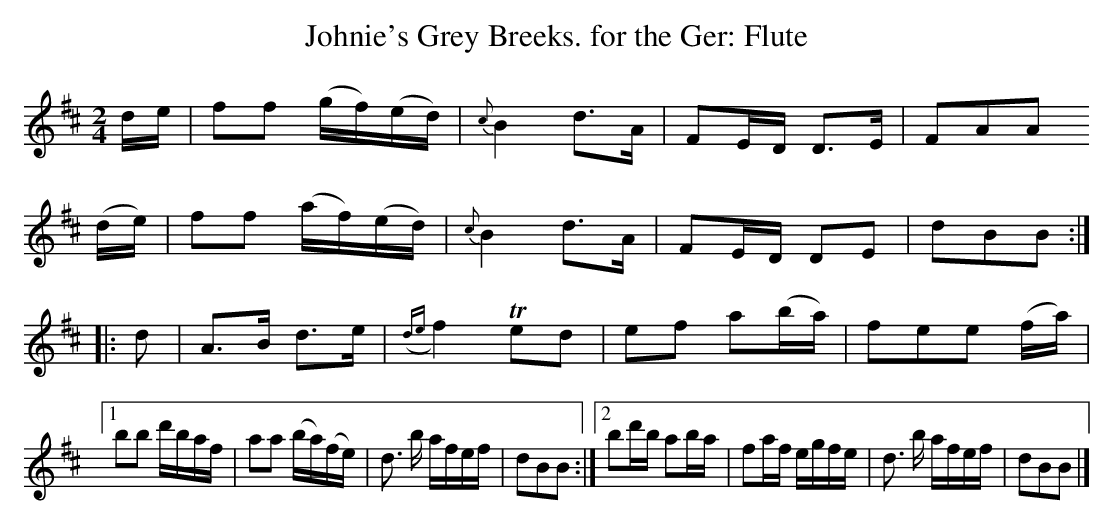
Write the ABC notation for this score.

X:1
T:Johnie's Grey Breeks. for the Ger: Flute
M:2/4
L:1/16
K:BMin
 de |f2f2 (gf)(ed)| {c}B4   d3A    |F2ED D3E   |F2A2A2
(de)|f2f2 (af)(ed)| {c}B4   d3A    |F2ED D2E2  |d2B2B2    ::
 d2 |A3B   d3e    |({de}f4) Te2d2   |e2f2 a2(ba)|f2e2e2 (fa)|
  [1 b2b2  d'baf  | a2a2    (ba)(fe)|d3 b afef  |d2B2B2    :|\
  [2 b2d'b a2ba   | f2af     egfe   |d3 b afef  |d2B2B2    |]
